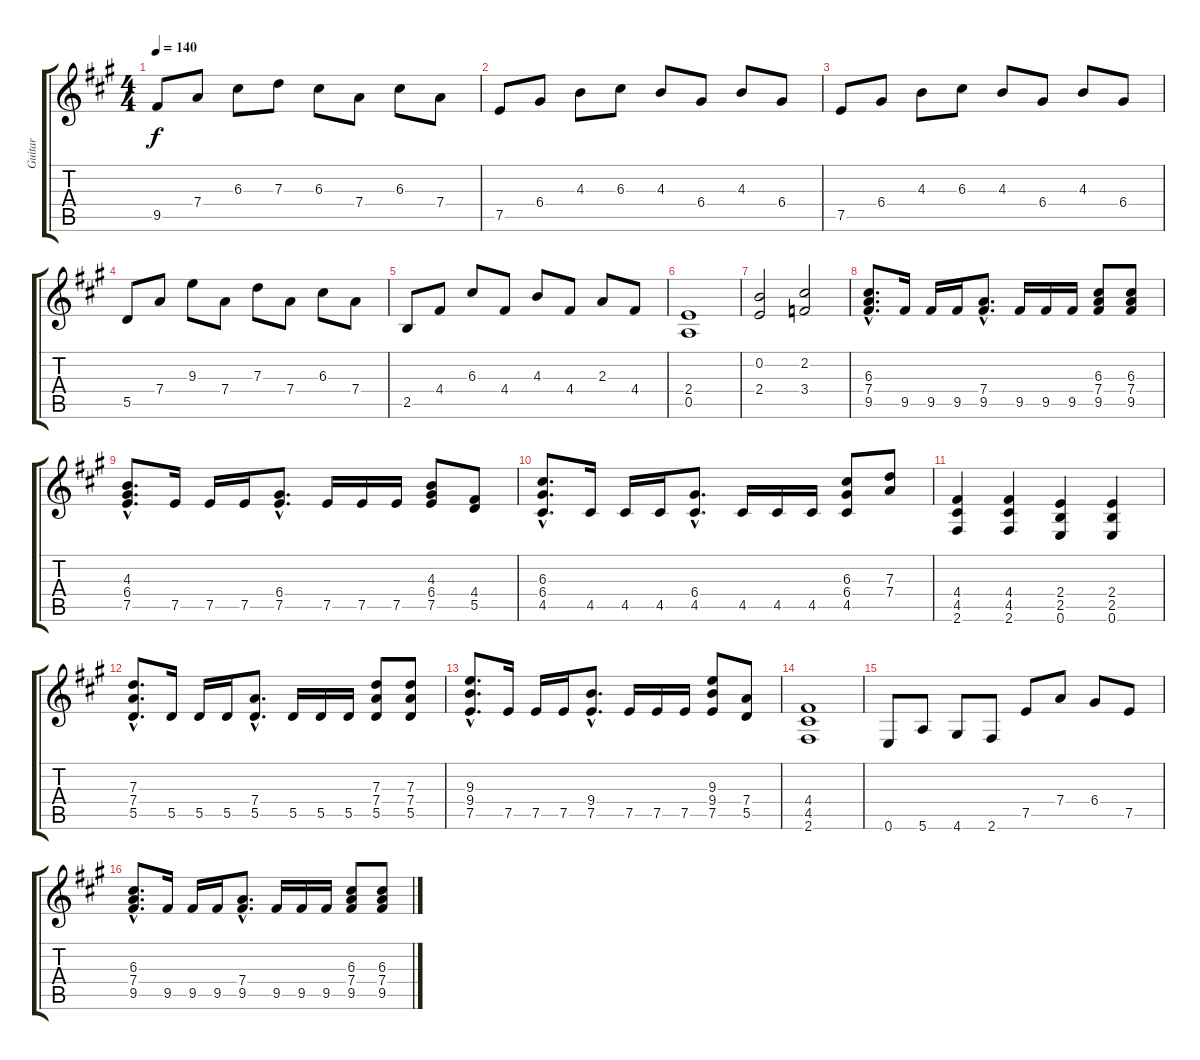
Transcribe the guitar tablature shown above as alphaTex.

\track ("Guitar" "Guitar") {instrument distortionguitar}
\staff {score tabs}
\tuning (E4 B3 G3 D3 A2 E2) {hide}
\ts (4 4)
\tempo 140
\clef g2
\ks a
9.5.8{dy f} 7.4.8 6.3.8 7.3.8 6.3.8 7.4.8 6.3.8 7.4.8 |
7.5.8 6.4.8 4.3.8 6.3.8 4.3.8 6.4.8 4.3.8 6.4.8 |
7.5.8 6.4.8 4.3.8 6.3.8 4.3.8 6.4.8 4.3.8 6.4.8 |
5.5.8 7.4.8 9.3.8 7.4.8 7.3.8 7.4.8 6.3.8 7.4.8 |
2.5.8 4.4.8 6.3.8 4.4.8 4.3.8 4.4.8 2.3.8 4.4.8 |
(2.4 0.5).1 |
(0.2 2.4).2 (2.2 3.4).2 |
(6.3{hac} 7.4{hac} 9.5{hac}).8{d} 9.5.16 9.5.16 9.5.16 (7.4{hac} 9.5{hac}).8{d} 9.5.16 9.5.16 9.5.16 (6.3 7.4 9.5).8 (6.3 7.4 9.5).8 |
(4.3{hac} 6.4{hac} 7.5{hac}).8{d} 7.5.16 7.5.16 7.5.16 (6.4{hac} 7.5{hac}).8{d} 7.5.16 7.5.16 7.5.16 (4.3 6.4 7.5).8 (4.4 5.5).8 |
(6.3{hac} 6.4{hac} 4.5{hac}).8{d} 4.5.16 4.5.16 4.5.16 (6.4{hac} 4.5{hac}).8{d} 4.5.16 4.5.16 4.5.16 (6.3 6.4 4.5).8 (7.3 7.4).8 |
(4.4 4.5 2.6).4 (4.4 4.5 2.6).4 (2.4 2.5 0.6).4 (2.4 2.5 0.6).4 |
(7.3{hac} 7.4{hac} 5.5{hac}).8{d} 5.5.16 5.5.16 5.5.16 (7.4{hac} 5.5{hac}).8{d} 5.5.16 5.5.16 5.5.16 (7.3 7.4 5.5).8 (7.3 7.4 5.5).8 |
(9.3{hac} 9.4{hac} 7.5{hac}).8{d} 7.5.16 7.5.16 7.5.16 (9.4{hac} 7.5{hac}).8{d} 7.5.16 7.5.16 7.5.16 (9.3 9.4 7.5).8 (7.4 5.5).8 |
(4.4 4.5 2.6).1 |
0.6.8 5.6.8 4.6.8 2.6.8 7.5.8 7.4.8 6.4.8 7.5.8 |
(6.3{hac} 7.4{hac} 9.5{hac}).8{d} 9.5.16 9.5.16 9.5.16 (7.4{hac} 9.5{hac}).8{d} 9.5.16 9.5.16 9.5.16 (6.3 7.4 9.5).8 (6.3 7.4 9.5).8
